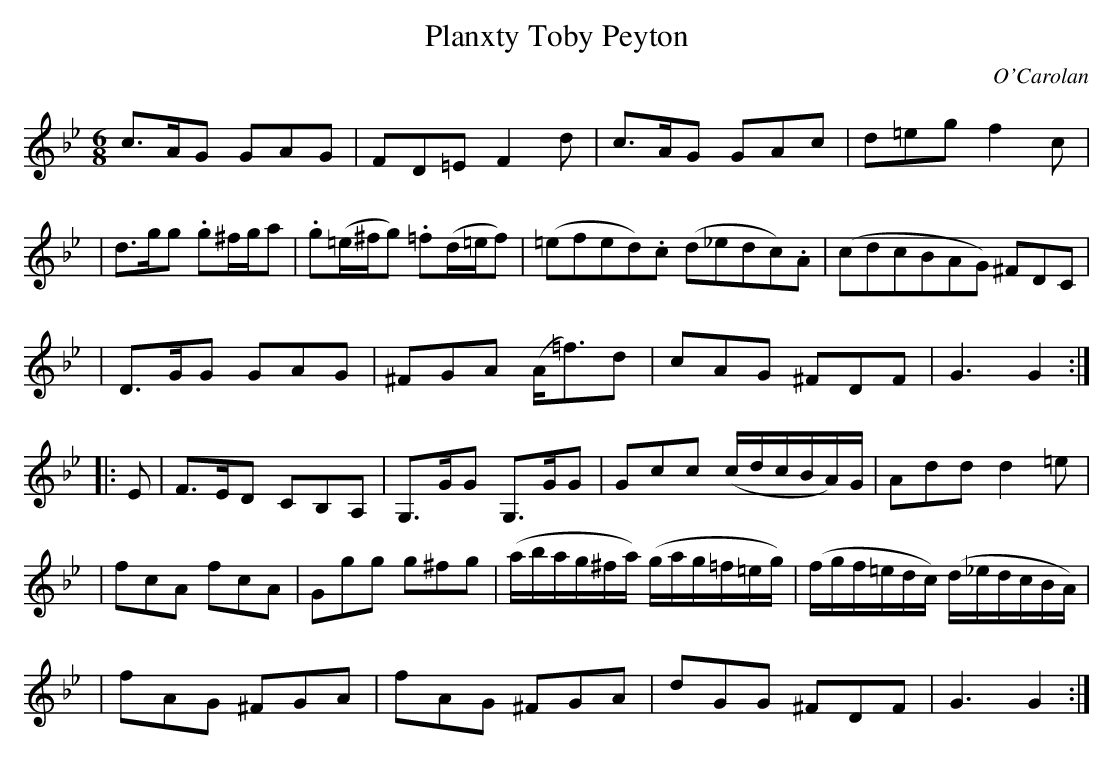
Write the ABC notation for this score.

X:1
T: Planxty Toby Peyton
C:O'Carolan
M:6/8
L:1/8
K:Gm
c>AG GAG | FD=E F2d | c>AG GAc | d=eg f2c |
| d>gg .g^f/g/a | .g(=e/^f/g) .=f(d/=e/f) | (=efed).c (d_edc).A | (cdcBAG) ^FDC |
| D>GG GAG | ^FGA (A<=f)d | cAG ^FDF | G3 G2 :|
|: E \
| F>ED CB,A, | G,>GG G,>GG | Gcc (c/d/c/B/A/)G/ | Add d2=e |
| fcA fcA | Ggg g^fg | (a/b/a/g/^f/a/) (g/a/g/=f/=e/g/) | (f/g/f/=e/d/c/) (d/_e/d/c/B/A/) |
| fAG ^FGA | fAG ^FGA | dGG ^FDF | G3 G2 :|
